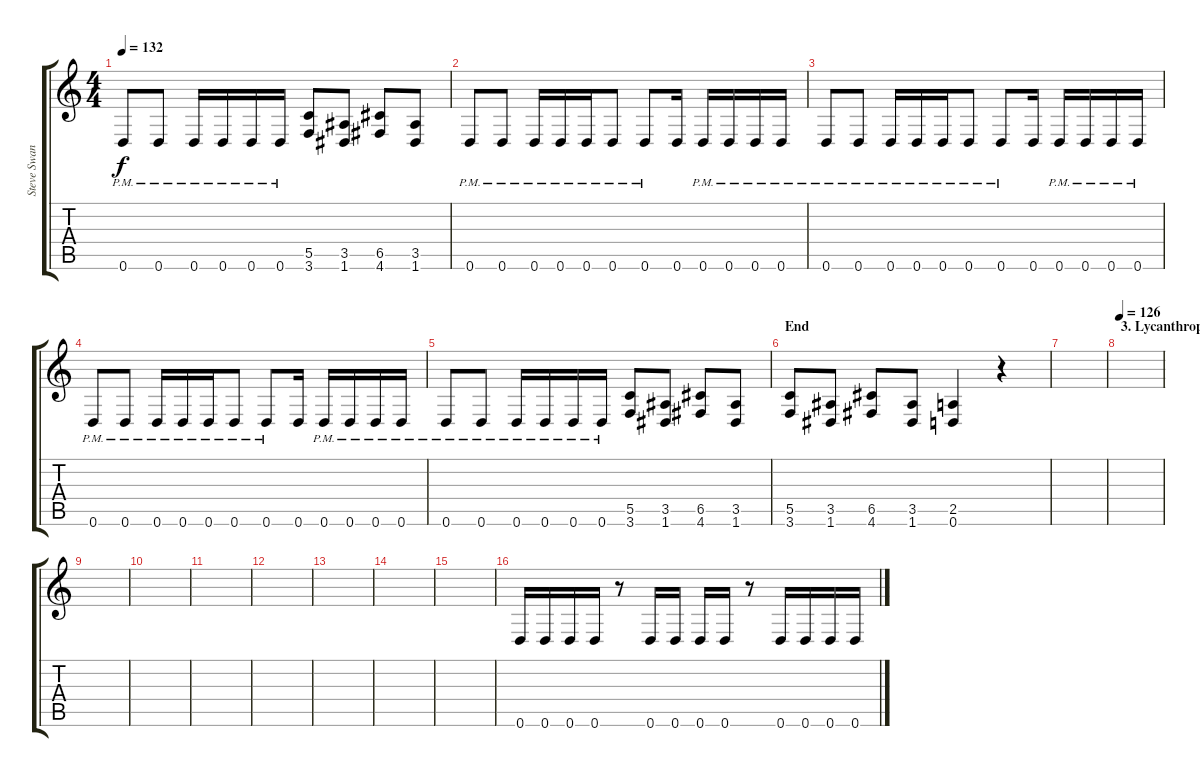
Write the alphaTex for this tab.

\track ("Steve Swanson (Rythm Guitar+Solo)" "Steve Swan") {instrument overdrivenguitar}
\staff {score tabs}
\tuning (D4 A3 F3 C3 G2 D2) {hide}
\ts (4 4)
\tempo 132
\clef g2
\ks c
0.6{pm}.8{dy f} 0.6{pm}.8 0.6{pm}.16 0.6{pm}.16 0.6{pm}.16 0.6{pm}.16 (5.5 3.6).8 (3.5 1.6).8 (6.5 4.6).8 (3.5 1.6).8 |
0.6{pm}.8 0.6{pm}.8 0.6{pm}.16 0.6{pm}.16 0.6{pm}.16 0.6{pm}.8 0.6{pm}.8 0.6.16 0.6{pm}.16 0.6{pm}.16 0.6{pm}.16 0.6{pm}.16 |
0.6{pm}.8 0.6{pm}.8 0.6{pm}.16 0.6{pm}.16 0.6{pm}.16 0.6{pm}.8 0.6{pm}.8 0.6.16 0.6{pm}.16 0.6{pm}.16 0.6{pm}.16 0.6{pm}.16 |
0.6{pm}.8 0.6{pm}.8 0.6{pm}.16 0.6{pm}.16 0.6{pm}.16 0.6{pm}.8 0.6{pm}.8 0.6.16 0.6{pm}.16 0.6{pm}.16 0.6{pm}.16 0.6{pm}.16 |
0.6{pm}.8 0.6{pm}.8 0.6{pm}.16 0.6{pm}.16 0.6{pm}.16 0.6{pm}.16 (5.5 3.6).8 (3.5 1.6).8 (6.5 4.6).8 (3.5 1.6).8 |
\section ("" "End")
(5.5 3.6).8 (3.5 1.6).8 (6.5 4.6).8 (3.5 1.6).8 (2.5 0.6).4 r.4 |
|
\section ("" "3. Lycanthropy")
\tempo 126
|
|
|
|
|
|
|
|
0.6.16 0.6.16 0.6.16 0.6.16 r.8 0.6.16 0.6.16 0.6.16 0.6.16 r.8 0.6.16 0.6.16 0.6.16 0.6.16
